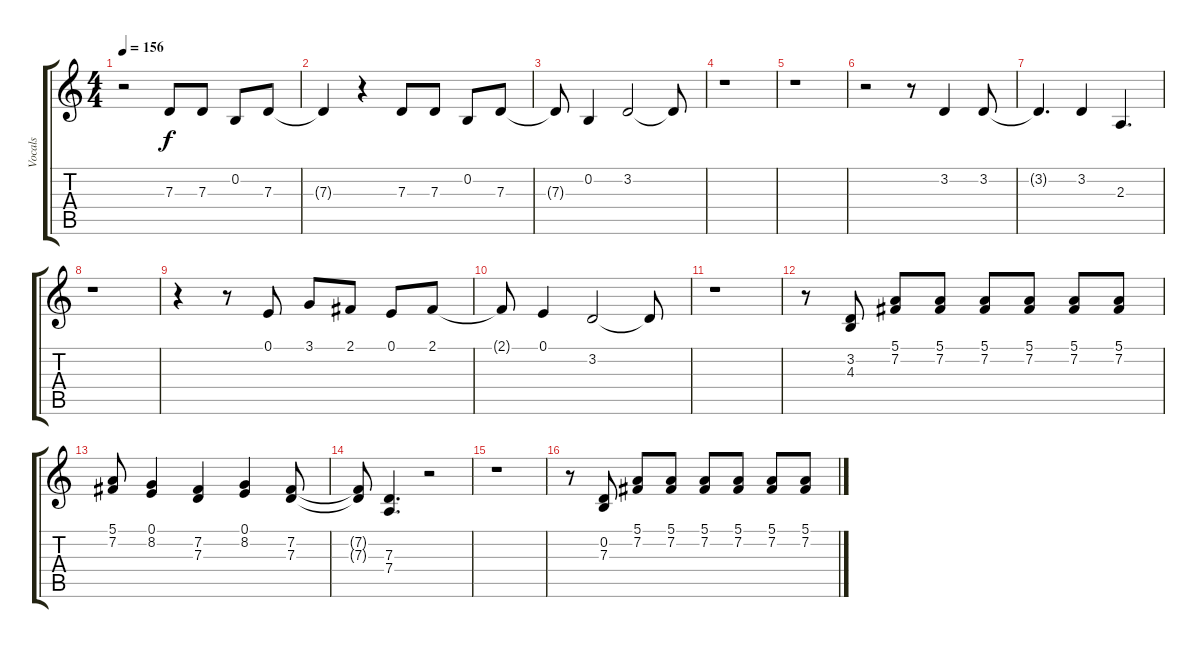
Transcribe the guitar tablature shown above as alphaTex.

\track ("Vocals" "Vocals") {instrument altosax}
\staff {score tabs}
\tuning (E4 B3 G3 D3 A2 E2) {hide}
\ts (4 4)
\tempo 156
\clef g2
\ks c
r.2{dy f} 7.3.8 7.3.8 0.2.8 7.3.8 |
7.3{t}.4 r.4 7.3.8 7.3.8 0.2.8 7.3.8 |
7.3{t}.8 0.2.4 3.2.2 3.2{t}.8 |
r.1 |
r.1 |
r.2 r.8 3.2.4 3.2.8 |
3.2{t}.4{d} 3.2.4 2.3.4{d} |
r.1 |
r.4 r.8 0.1.8 3.1.8 2.1.8 0.1.8 2.1.8 |
2.1{t}.8 0.1.4 3.2.2 3.2{t}.8 |
r.1 |
r.8 (3.2 4.3).8 (5.1 7.2).8 (5.1 7.2).8 (5.1 7.2).8 (5.1 7.2).8 (5.1 7.2).8 (5.1 7.2).8 |
(5.1 7.2).8 (0.1 8.2).4 (7.2 7.3).4 (0.1 8.2).4 (7.2 7.3).8 |
(7.2{t} 7.3{t}).8 (7.3 7.4).4{d} r.2 |
r.1 |
r.8 (0.2 7.3).8 (5.1 7.2).8 (5.1 7.2).8 (5.1 7.2).8 (5.1 7.2).8 (5.1 7.2).8 (5.1 7.2).8
